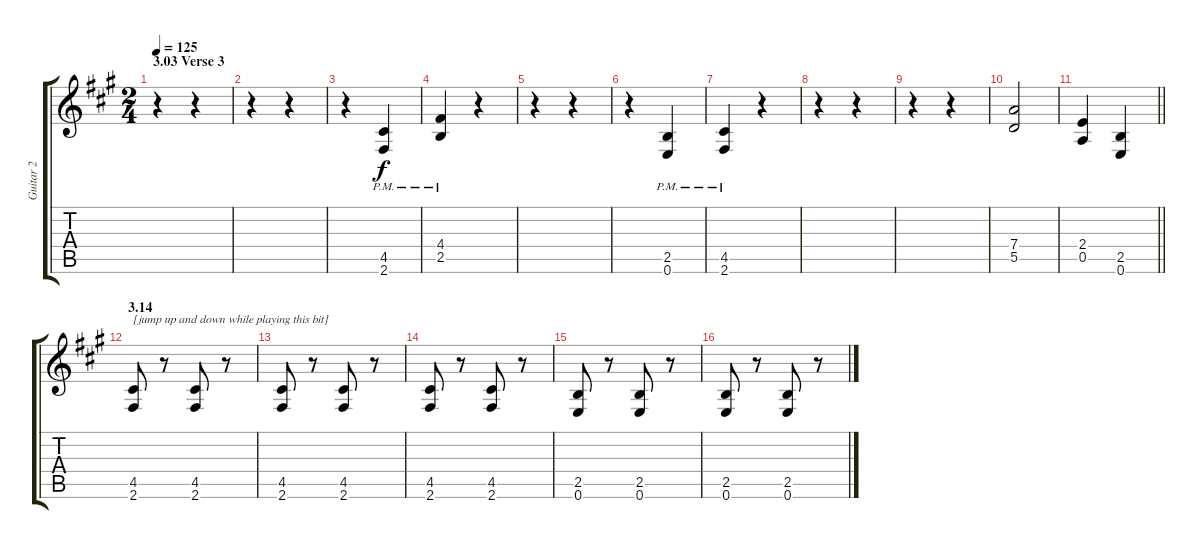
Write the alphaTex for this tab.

\track ("Guitar 2" "Guitar 2") {instrument distortionguitar}
\staff {score tabs}
\tuning (E4 B3 G3 D3 A2 E2) {hide}
\ts (2 4)
\section ("" "3.03 Verse 3")
\tempo 125
\clef g2
\ks f#minor
r.4{dy f} r.4 |
r.4 r.4 |
r.4 (4.5{pm} 2.6{pm}).4 |
(4.4{pm} 2.5{pm}).4 r.4 |
r.4 r.4 |
r.4 (2.5{pm} 0.6{pm}).4 |
(4.5{pm} 2.6{pm}).4 r.4 |
r.4 r.4 |
r.4 r.4 |
(7.4 5.5).2 |
\barLineRight lightlight
(2.4 0.5).4 (2.5 0.6).4 |
\section ("" "3.14")
(4.5 2.6).8{txt "[jump up and down while playing this bit]"} r.8 (4.5 2.6).8 r.8 |
(4.5 2.6).8 r.8 (4.5 2.6).8 r.8 |
(4.5 2.6).8 r.8 (4.5 2.6).8 r.8 |
(2.5 0.6).8 r.8 (2.5 0.6).8 r.8 |
(2.5 0.6).8 r.8 (2.5 0.6).8 r.8
